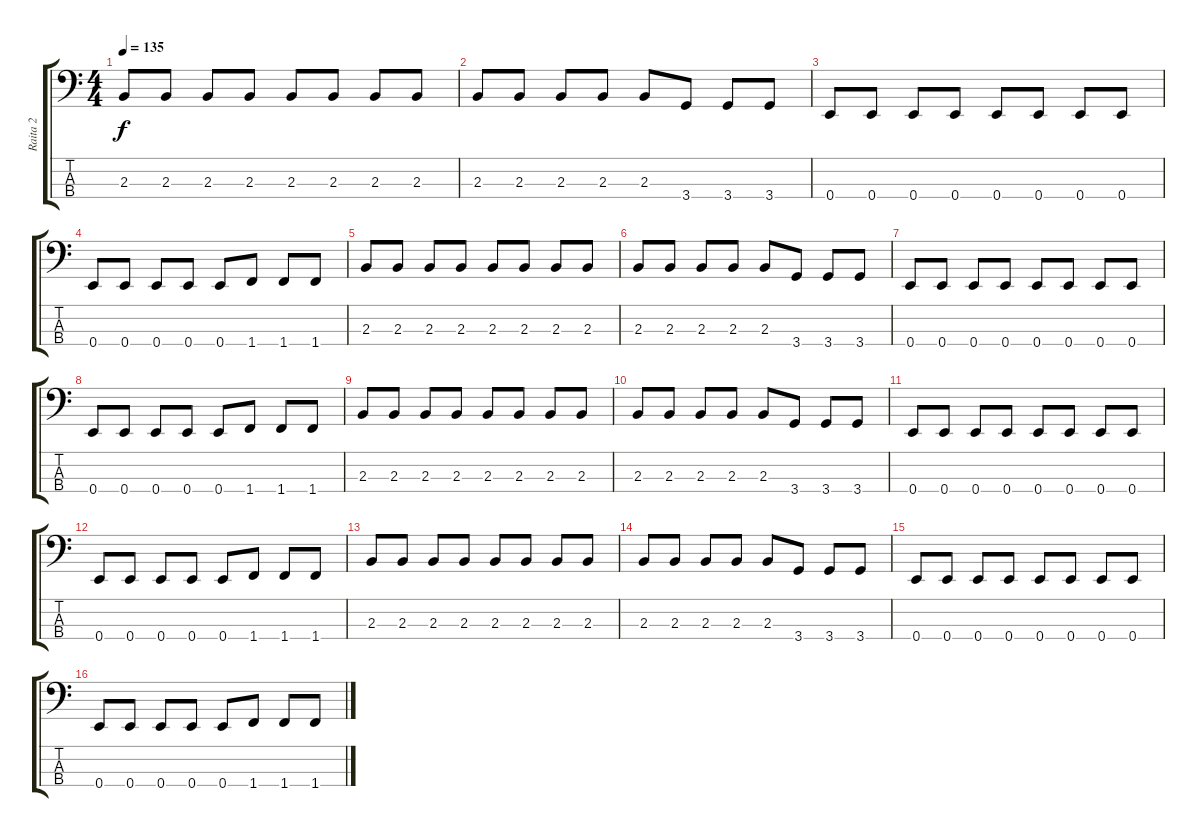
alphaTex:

\track ("Raita 2" "Raita 2") {instrument electricbassfinger}
\staff {score tabs}
\tuning (G2 D2 A1 E1) {hide}
\ts (4 4)
\tempo 135
\clef f4
\ks c
2.3.8{dy f instrument electricbassfinger} 2.3.8 2.3.8 2.3.8 2.3.8 2.3.8 2.3.8 2.3.8 |
2.3.8 2.3.8 2.3.8 2.3.8 2.3.8 3.4.8 3.4.8 3.4.8 |
0.4.8 0.4.8 0.4.8 0.4.8 0.4.8 0.4.8 0.4.8 0.4.8 |
0.4.8 0.4.8 0.4.8 0.4.8 0.4.8 1.4.8 1.4.8 1.4.8 |
2.3.8 2.3.8 2.3.8 2.3.8 2.3.8 2.3.8 2.3.8 2.3.8 |
2.3.8 2.3.8 2.3.8 2.3.8 2.3.8 3.4.8 3.4.8 3.4.8 |
0.4.8 0.4.8 0.4.8 0.4.8 0.4.8 0.4.8 0.4.8 0.4.8 |
0.4.8 0.4.8 0.4.8 0.4.8 0.4.8 1.4.8 1.4.8 1.4.8 |
2.3.8 2.3.8 2.3.8 2.3.8 2.3.8 2.3.8 2.3.8 2.3.8 |
2.3.8 2.3.8 2.3.8 2.3.8 2.3.8 3.4.8 3.4.8 3.4.8 |
0.4.8 0.4.8 0.4.8 0.4.8 0.4.8 0.4.8 0.4.8 0.4.8 |
0.4.8 0.4.8 0.4.8 0.4.8 0.4.8 1.4.8 1.4.8 1.4.8 |
2.3.8 2.3.8 2.3.8 2.3.8 2.3.8 2.3.8 2.3.8 2.3.8 |
2.3.8 2.3.8 2.3.8 2.3.8 2.3.8 3.4.8 3.4.8 3.4.8 |
0.4.8 0.4.8 0.4.8 0.4.8 0.4.8 0.4.8 0.4.8 0.4.8 |
0.4.8 0.4.8 0.4.8 0.4.8 0.4.8 1.4.8 1.4.8 1.4.8
